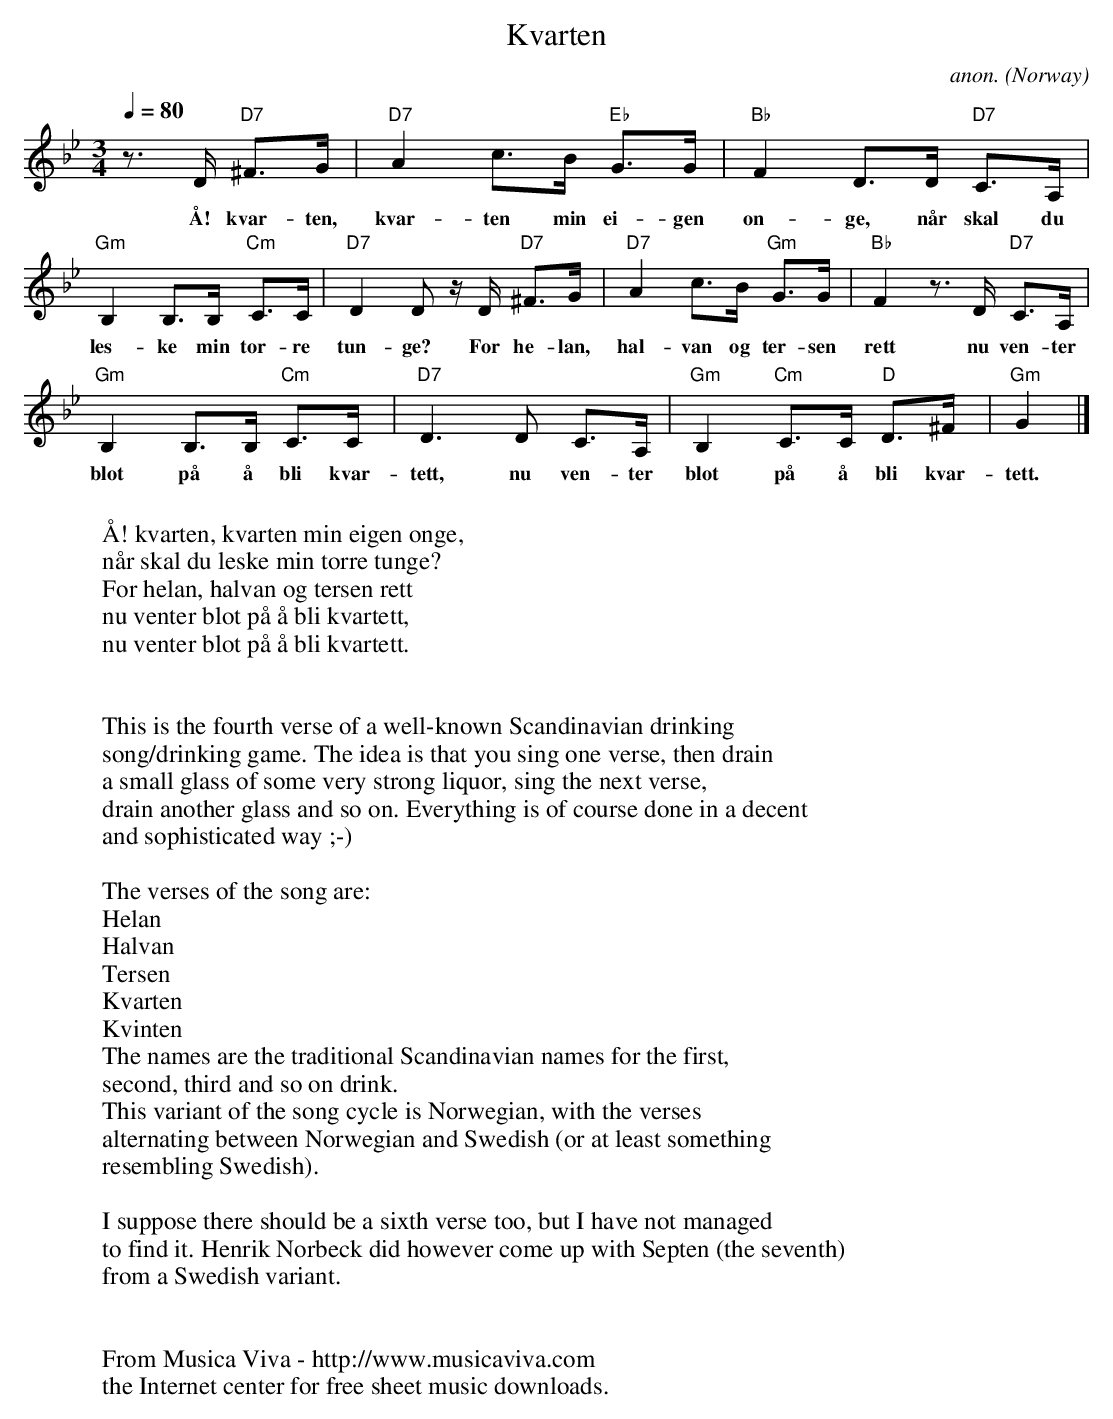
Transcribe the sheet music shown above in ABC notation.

X:1
T:Kvarten
C:anon.
O:Norway
M:3/4
L:1/8
Q:1/4=80
K:Gm
z>D "D7"^F>G|"D7"A2 c>B "Eb"G>G|"Bb"F2 D>D "D7"C>A,|
w: \AA! kvar-ten, kvar-ten min ei-gen on-ge, n\aar skal du
"Gm"B,2 B,>B, "Cm"C>C|"D7"D2 D z/D/ "D7"^F>G|"D7"A2 c>B "Gm"G>G|"Bb"F2 z>D "D7"C>A,|
w:les-ke min t\or-re tun-ge? For he-lan, hal-van og ter-sen rett nu ven-ter
"Gm"B,2 B,>B, "Cm"C>C|"D7"D3 D C>A,|"Gm"B,2 "Cm"C>C "D"D>^F|"Gm"G2|]
w:blot p\aa \aa bli kvar-tett, nu ven-ter blot p\aa \aa bli kvar-tett.
W:
W:\AA! kvarten, kvarten min eigen onge,
W:n\aar skal du leske min t\orre tunge?
W:For helan, halvan og tersen rett
W:nu venter blot p\aa \aa bli kvartett,
W:nu venter blot p\aa \aa bli kvartett.
W:
W:
W:This is the fourth verse of a well-known Scandinavian drinking
W:song/drinking game. The idea is that you sing one verse, then drain
W:a small glass of some very strong liquor, sing the next verse,
W:drain another glass and so on. Everything is of course done in a decent
W:and sophisticated way ;-)
W:
W:The verses of the song are:
W: Helan
W: Halvan
W: Tersen
W: Kvarten
W: Kvinten
W:The names are the traditional Scandinavian names for the first,
W:second, third and so on drink.
W:This variant of the song cycle is Norwegian, with the verses
W:alternating between Norwegian and Swedish (or at least something
W:resembling Swedish).
W:
W:I suppose there should be a sixth verse too, but I have not managed
W:to find it. Henrik Norbeck did however come up with Septen (the seventh)
W:from a Swedish variant.
W:
W:
W:  From Musica Viva - http://www.musicaviva.com
W:  the Internet center for free sheet music downloads.
